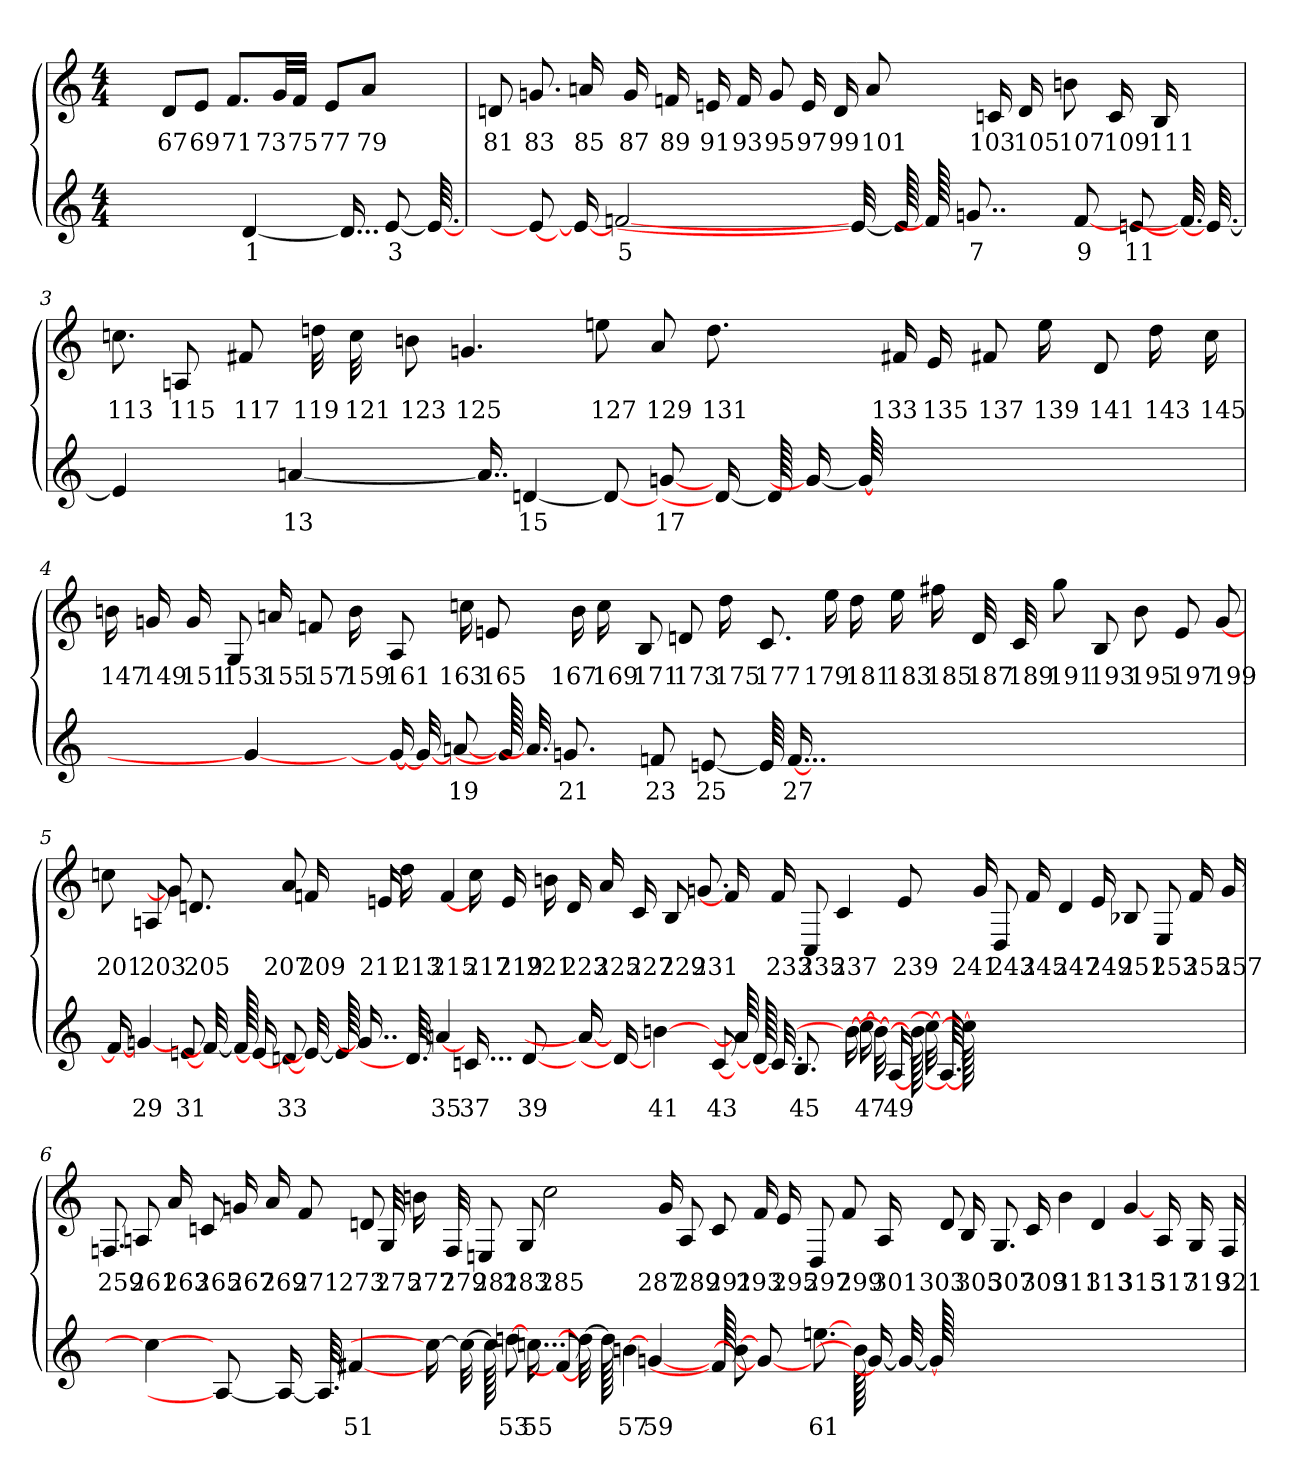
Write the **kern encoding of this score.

**kern	**text	**kern	**text
*part2	*part2	*part1	*part1
*staff2	*staff2	*staff1	*staff1
*clefG2	*	*clefG2	*
*M4/4	*	*M4/4	*
*MM120	*	*MM120	*
=1	=1	=1	=1
2ryy	.	4ryy	.
.	.	8d/L	67
.	.	8e/J	69
32.ryy	.	8.f/L	71
[4d	1	.	.
.	.	32g/LL	73
.	.	32f/JJJ	75
.	.	8e/L	77
16...d]	.	.	.
.	.	8a/J	79
[8e	3	.	.
.	.	16ryy	.
64.e_	.	.	.
=2	=2	=2	=2
8ryy	.	8dn	81
8e_	.	8.gn	83
32..ryy	.	.	.
16e_	.	.	.
.	.	16an	85
[2fn	5	.	.
.	.	16g	87
.	.	16fn	89
.	.	16en	91
.	.	16f	93
.	.	8g	95
.	.	16e	97
.	.	16d	99
32e_	.	.	.
.	.	8a	101
128e]	.	.	.
128f]	.	.	.
128ryy	.	.	.
8..gn	7	.	.
.	.	16cn	103
.	.	16d	105
.	.	8bn	107
[8f	9	.	.
.	.	16c	109
[8en	11	.	.
.	.	16B	111
.	.	16..ryy	.
32.f]	.	.	.
32.e_	.	.	.
=3	=3	=3	=3
4e]	.	8.ccn	113
.	.	8An	115
8ryy	.	.	.
.	.	8f#X	117
64.ryy	.	.	.
[4an	13	.	.
.	.	32ddn	119
.	.	32cc	121
.	.	8bn	123
.	.	4.gn	125
16..a]	.	.	.
[4dn	15	.	.
.	.	8een	127
8d_	.	.	.
.	.	8a	129
[8gn	17	.	.
.	.	8.dd	131
16d_	.	.	.
128d]	.	.	.
16g_	.	.	.
64g_	.	.	.
2ryy	.	.	.
.	.	16f#X	133
.	.	16e	135
.	.	8f#X	137
.	.	16ee	139
.	.	8d	141
.	.	16dd	143
16.ryy	.	.	.
.	.	16cc	145
=4	=4	=4	=4
4ryy	.	16bn	147
.	.	16gn	149
.	.	16g	151
.	.	8G	153
4g_	.	.	.
.	.	16an	155
.	.	8fn	157
16ryy	.	16b	159
16g_	.	8A	161
64ryy	.	.	.
32g_	.	.	.
[8an	19	.	.
.	.	16ccn	163
.	.	8en	165
128g]	.	.	.
32.a]	.	.	.
8.gn	21	.	.
.	.	16b	167
.	.	16cc	169
.	.	8B	171
8fn	23	.	.
.	.	8dn	173
64.ryy	.	.	.
[8en	25	.	.
.	.	16dd	175
64e]	.	8.c	177
[16...f	27	.	.
2ryy	.	.	.
.	.	16ee	179
.	.	16dd	181
.	.	16ee	183
.	.	16ff#X	185
.	.	32d	187
.	.	32c	189
.	.	8gg	191
.	.	8B	193
4ryy	.	.	.
.	.	8b	195
.	.	8e	197
128%31ryy	.	.	.
.	.	[8g	199
=5	=5	=5	=5
64.ryy	.	8ccn	201
16f_	.	.	.
[4gn	29	.	.
.	.	8An	203
.	.	8g]	.
[8en	31	.	.
.	.	8.dn	205
32f_	.	.	.
128f]	.	.	.
16e_	.	.	.
[8dn	33	8a	207
32e_	.	16fn	209
128e]	.	.	.
16..g]	.	.	.
.	.	16en	211
.	.	16dd	213
64.d]	.	.	.
[4an	35	.	.
.	.	[4f	215
16...cn	37	.	.
.	.	16cc	217
.	.	16e	219
[8d	39	.	.
.	.	16bn	221
.	.	16d	223
16a_	.	.	.
.	.	16a	225
16d_	.	.	.
.	.	16c	227
[4bn	41	.	.
.	.	8B	229
.	.	8.gn	231
[8c	43	.	.
.	.	16f]	.
64a]	.	.	.
128d]	.	.	.
32.c]	.	16f	233
8.B	45	.	.
.	.	8C	235
.	.	4c	237
16b_	.	.	.
[16cc	47	.	.
32b_	.	.	.
[16A	49	.	.
.	.	8e	239
128b]	.	.	.
32cc_	.	.	.
64.A_	.	.	.
128cc_	.	.	.
2ryy	.	.	.
.	.	16g	241
.	.	8D	243
.	.	16f	245
.	.	4d	247
4ryy	.	.	.
.	.	16e	249
.	.	8B-X	251
.	.	8E	253
8ryy	.	.	.
.	.	16f	255
16ryy	.	.	.
.	.	16g	257
32ryy	.	.	.
128ryy	.	.	.
=6	=6	=6	=6
8..ryy	.	8.Fn	259
.	.	8An	261
4cc_	.	.	.
.	.	16a	263
.	.	8cn	265
8A_	.	.	.
.	.	16gn	267
.	.	16a	269
16A_	.	.	.
.	.	8f	271
64.A]	.	.	.
[4f#X	51	.	.
.	.	8dn	273
.	.	32G	275
.	.	16bn	277
16cc_	.	.	.
.	.	32F	279
32cc_	.	.	.
.	.	8En	281
128cc]	.	.	.
[8ddn	53	.	.
.	.	8G	283
16...ccn	55	.	.
.	.	2cc	285
8f#_	.	.	.
32dd_	.	.	.
128dd]	.	.	.
[4bn	57	.	.
[4gn	59	.	.
.	.	16g	287
.	.	8A	289
128f#]	.	8c	291
8b_	.	.	.
.	.	16f	293
8g_	.	.	.
.	.	16e	295
.	.	8D	297
[8.een	61	.	.
.	.	8f	299
128b]	.	.	.
16g_	.	.	.
.	.	16A	301
32g_	.	.	.
128g_	.	.	.
1ryy	.	.	.
.	.	8d	303
.	.	16B	305
.	.	8.G	307
.	.	16c	309
.	.	4b	311
.	.	4d	313
.	.	[4g	315
4ryy	.	.	.
.	.	16A	317
8ryy	.	.	.
.	.	16G	319
.	.	16F	321
128ryy	.	.	.
=	=	=	=
*-	*-	*-	*-
